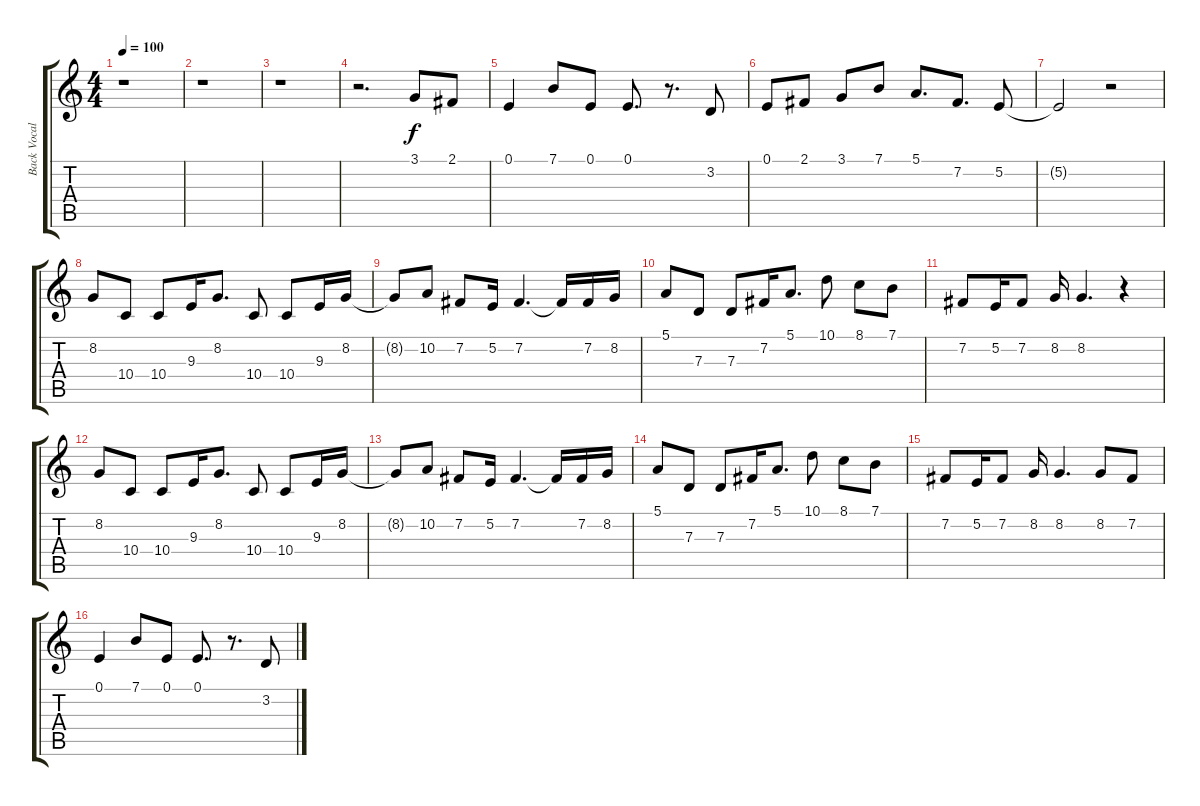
\track ("Back Vocals" "Back Vocal") {instrument acousticgrandpiano}
\staff {score tabs}
\tuning (E4 B3 G3 D3 A2 E2) {hide}
\ts (4 4)
\tempo 100
\clef g2
\ks c
r.1{dy f} |
r.1 |
r.1 |
r.2{d} 3.1.8 2.1.8 |
0.1.4 7.1.8 0.1.8 0.1.8{d} r.8{d} 3.2.8 |
0.1.8 2.1.8 3.1.8 7.1.8 5.1.8{d} 7.2.8{d} 5.2.8 |
5.2{t}.2 r.2 |
8.2.8 10.4.8 10.4.8 9.3.16 8.2.8{d} 10.4.8 10.4.8 9.3.16 8.2.16 |
8.2{t}.8 10.2.8 7.2.8 5.2.16 7.2.4{d} 7.2{t}.16 7.2.16 8.2.16 |
5.1.8 7.3.8 7.3.8 7.2.16 5.1.8{d} 10.1.8 8.1.8 7.1.8 |
7.2.8 5.2.16 7.2.8 8.2.16 8.2.4{d} r.4 |
8.2.8 10.4.8 10.4.8 9.3.16 8.2.8{d} 10.4.8 10.4.8 9.3.16 8.2.16 |
8.2{t}.8 10.2.8 7.2.8 5.2.16 7.2.4{d} 7.2{t}.16 7.2.16 8.2.16 |
5.1.8 7.3.8 7.3.8 7.2.16 5.1.8{d} 10.1.8 8.1.8 7.1.8 |
7.2.8 5.2.16 7.2.8 8.2.16 8.2.4{d} 8.2.8 7.2.8 |
0.1.4 7.1.8 0.1.8 0.1.8{d} r.8{d} 3.2.8
